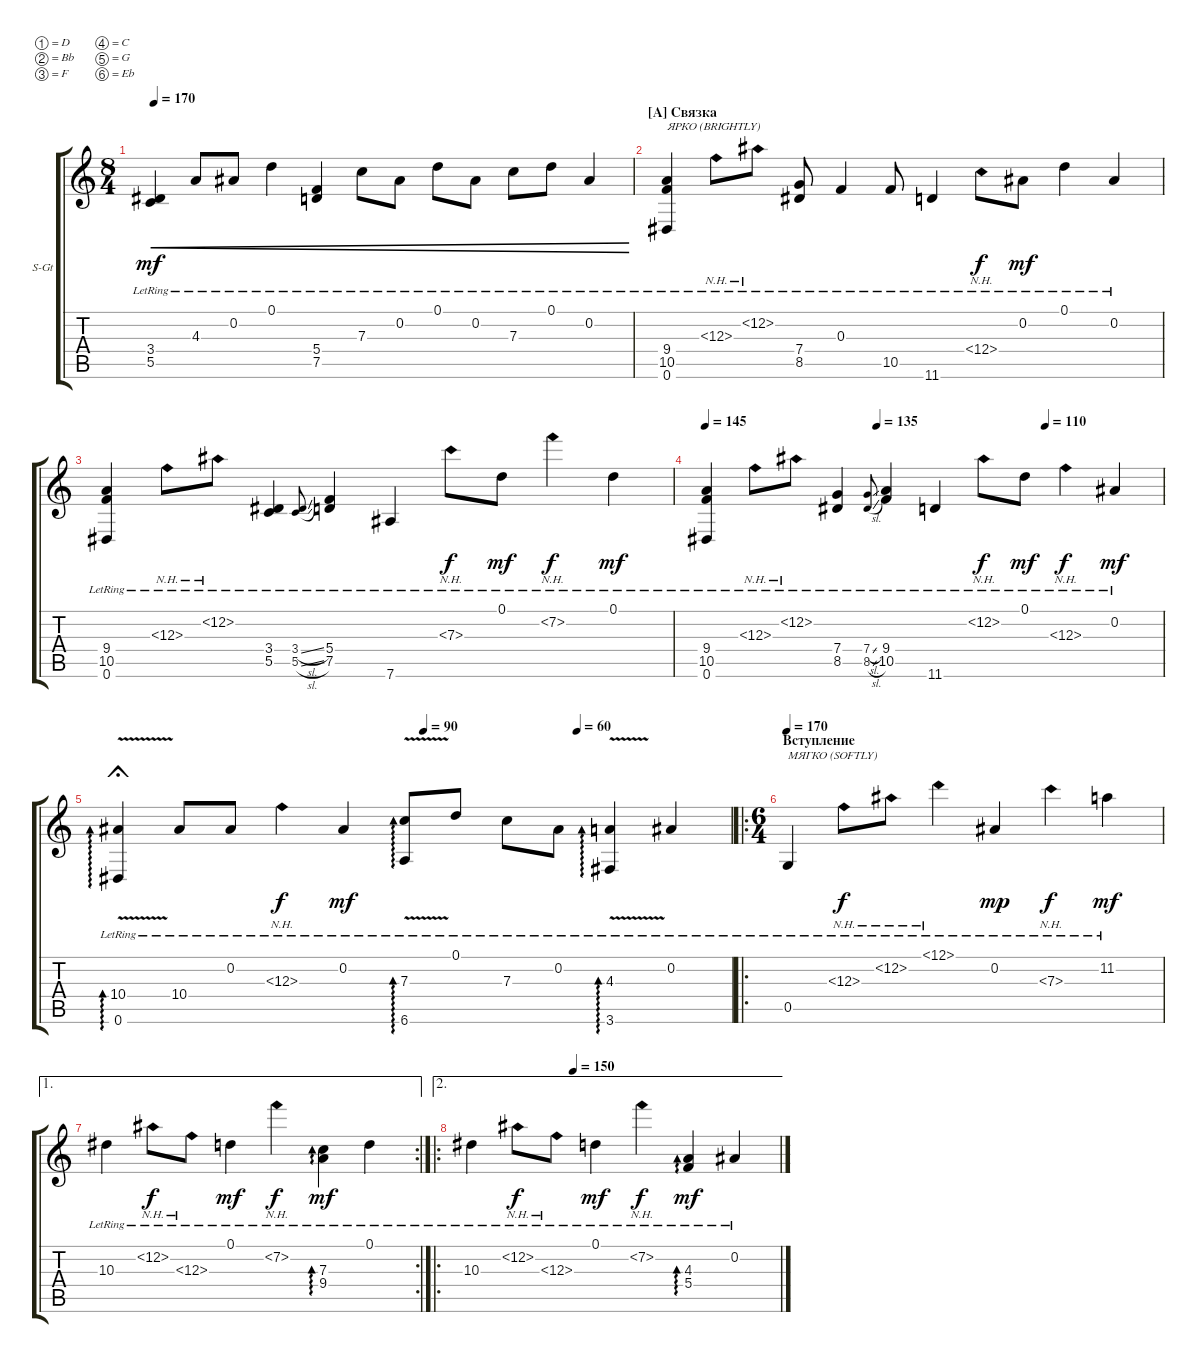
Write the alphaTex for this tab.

\defaultSystemsLayout 4
\bracketExtendMode groupsimilarinstruments
\firstSystemTrackNameOrientation horizontal
\otherSystemsTrackNameOrientation horizontal
\track ("Steel Guitar" "S-Gt") {instrument acousticguitarsteel}
\staff {score tabs}
\tuning (D4 Bb3 F3 C3 G2 Eb2)
\ts (8 4)
\tempo 170
\clef g2
\ks c
(5.5{lr} 3.4{lr}).4{cre dy mf} 4.3{lr}.8{cre} 0.2{lr}.8{cre} 0.1{lr}.4{cre} (7.5{lr} 5.4{lr}).4{cre} 7.3{lr}.8{cre} 0.2{lr}.8{cre} 0.1{lr}.8{cre} 0.2{lr}.8{cre} 7.3{lr}.8{cre} 0.1{lr}.8{cre} 0.2{lr}.4{cre} |
\section ("A" "Связка")
(0.6{lr} 9.4{lr} 10.5{lr}).4{txt "ЯРКО (BRIGHTLY)"} 12.3{nh lr}.8 12.2{nh lr}.8 (8.5{lr} 7.4{lr}).8 0.3{lr}.4 10.5{lr}.8 11.6{lr}.4 12.4{nh lr}.8{dy f} 0.2{lr}.8{dy mf} 0.1{lr}.4 0.2{lr}.4 |
(0.6{lr} 9.4{lr} 10.5{lr}).4 12.3{nh lr}.8 12.2{nh lr}.8 (5.5{lr} 3.4{lr}).4 (3.4{sl lr} 5.5{sl lr}).8{gr onbeat} (5.4{lr} 7.5{lr}).4 7.6{lr}.4 7.3{nh lr}.8{dy f} 0.1{lr}.8{dy mf} 7.2{nh lr}.4{dy f} 0.1{lr}.4{dy mf} |
\tempo 145
\tempo (135 0.375)
\tempo (110 0.74375)
(0.6{lr} 9.4{lr} 10.5{lr}).4 12.3{nh lr}.8 12.2{nh lr}.8 (8.5{lr} 7.4{lr}).4 (7.4{sl lr} 8.5{sl lr}).8{gr onbeat} (9.4{lr} 10.5{lr}).4 11.6{lr}.4 12.2{nh lr}.8{dy f} 0.1{lr}.8{dy mf} 12.3{nh lr}.4{dy f} 0.2{lr}.4{dy mf} |
\tempo (90 0.5)
\tempo (60 0.75)
(0.6{lr} 10.4{v lr}).4{ad 0 fermata (short 0)} 10.4{lr}.8 0.2{lr}.8 12.3{nh lr}.4{dy f} 0.2{lr}.4{dy mf} (6.6{lr} 7.3{v lr}).8{ad 0} 0.1{lr}.8 7.3{lr}.8 0.2{lr}.8 (3.6{lr} 4.3{v lr}).4{ad 0} 0.2{lr}.4 |
\ro
\ts (6 4)
\section ("" "Вступление")
\tempo 170
0.5{lr}.4{txt "МЯГКО (SOFTLY)"} 12.3{nh lr}.8{dy f} 12.2{nh lr}.8 12.1{nh lr}.4 0.2{lr}.4{dy mp} 7.3{nh lr}.4{dy f} 11.2{lr}.4{dy mf} |
\ae 1
\rc 2
10.3{lr}.4 12.2{nh lr}.8{dy f} 12.3{nh lr}.8 0.1{lr}.4{dy mf} 7.2{nh lr}.4{dy f} (7.3{lr} 9.4{lr}).4{ad 0 dy mf} 0.1{lr}.4 |
\ae 2
\ro
\tempo (150 0.333333)
10.3{lr}.4 12.2{nh lr}.8{dy f} 12.3{nh lr}.8 0.1{lr}.4{dy mf} 7.2{nh lr}.4{dy f} (4.3{lr} 5.4{lr}).4{ad 0 dy mf} 0.2{lr}.4
